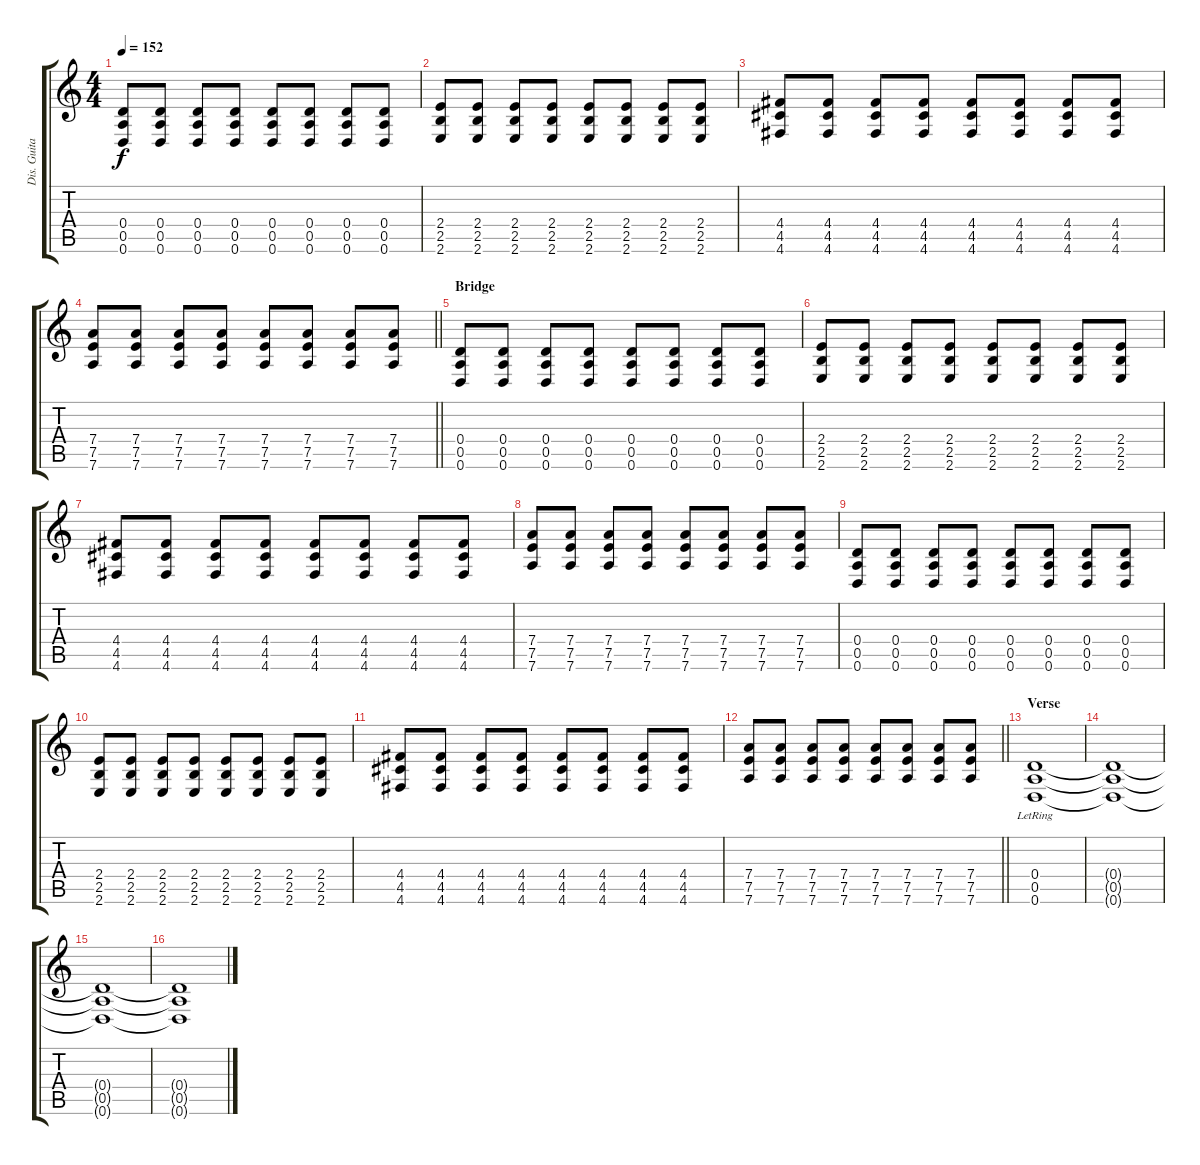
\track ("Dis. Guitar" "Dis. Guita") {instrument distortionguitar}
\staff {score tabs}
\tuning (E4 B3 G3 D3 A2 D2) {hide}
\ts (4 4)
\tempo 152
\clef g2
\ks c
(0.4 0.5 0.6).8{dy f} (0.4 0.5 0.6).8 (0.4 0.5 0.6).8 (0.4 0.5 0.6).8 (0.4 0.5 0.6).8 (0.4 0.5 0.6).8 (0.4 0.5 0.6).8 (0.4 0.5 0.6).8 |
(2.4 2.5 2.6).8 (2.4 2.5 2.6).8 (2.4 2.5 2.6).8 (2.4 2.5 2.6).8 (2.4 2.5 2.6).8 (2.4 2.5 2.6).8 (2.4 2.5 2.6).8 (2.4 2.5 2.6).8 |
(4.4 4.5 4.6).8 (4.4 4.5 4.6).8 (4.4 4.5 4.6).8 (4.4 4.5 4.6).8 (4.4 4.5 4.6).8 (4.4 4.5 4.6).8 (4.4 4.5 4.6).8 (4.4 4.5 4.6).8 |
\barLineRight lightlight
(7.4 7.5 7.6).8 (7.4 7.5 7.6).8 (7.4 7.5 7.6).8 (7.4 7.5 7.6).8 (7.4 7.5 7.6).8 (7.4 7.5 7.6).8 (7.4 7.5 7.6).8 (7.4 7.5 7.6).8 |
\section ("" "Bridge")
(0.4 0.5 0.6).8 (0.4 0.5 0.6).8 (0.4 0.5 0.6).8 (0.4 0.5 0.6).8 (0.4 0.5 0.6).8 (0.4 0.5 0.6).8 (0.4 0.5 0.6).8 (0.4 0.5 0.6).8 |
(2.4 2.5 2.6).8 (2.4 2.5 2.6).8 (2.4 2.5 2.6).8 (2.4 2.5 2.6).8 (2.4 2.5 2.6).8 (2.4 2.5 2.6).8 (2.4 2.5 2.6).8 (2.4 2.5 2.6).8 |
(4.4 4.5 4.6).8 (4.4 4.5 4.6).8 (4.4 4.5 4.6).8 (4.4 4.5 4.6).8 (4.4 4.5 4.6).8 (4.4 4.5 4.6).8 (4.4 4.5 4.6).8 (4.4 4.5 4.6).8 |
(7.4 7.5 7.6).8 (7.4 7.5 7.6).8 (7.4 7.5 7.6).8 (7.4 7.5 7.6).8 (7.4 7.5 7.6).8 (7.4 7.5 7.6).8 (7.4 7.5 7.6).8 (7.4 7.5 7.6).8 |
(0.4 0.5 0.6).8 (0.4 0.5 0.6).8 (0.4 0.5 0.6).8 (0.4 0.5 0.6).8 (0.4 0.5 0.6).8 (0.4 0.5 0.6).8 (0.4 0.5 0.6).8 (0.4 0.5 0.6).8 |
(2.4 2.5 2.6).8 (2.4 2.5 2.6).8 (2.4 2.5 2.6).8 (2.4 2.5 2.6).8 (2.4 2.5 2.6).8 (2.4 2.5 2.6).8 (2.4 2.5 2.6).8 (2.4 2.5 2.6).8 |
(4.4 4.5 4.6).8 (4.4 4.5 4.6).8 (4.4 4.5 4.6).8 (4.4 4.5 4.6).8 (4.4 4.5 4.6).8 (4.4 4.5 4.6).8 (4.4 4.5 4.6).8 (4.4 4.5 4.6).8 |
\barLineRight lightlight
(7.4 7.5 7.6).8 (7.4 7.5 7.6).8 (7.4 7.5 7.6).8 (7.4 7.5 7.6).8 (7.4 7.5 7.6).8 (7.4 7.5 7.6).8 (7.4 7.5 7.6).8 (7.4 7.5 7.6).8 |
\section ("" "Verse")
(0.4{lr} 0.5 0.6).1 |
(0.4{t} 0.5{t} 0.6{t}).1 |
(0.4{t} 0.5{t} 0.6{t}).1 |
(0.4{t} 0.5{t} 0.6{t}).1
